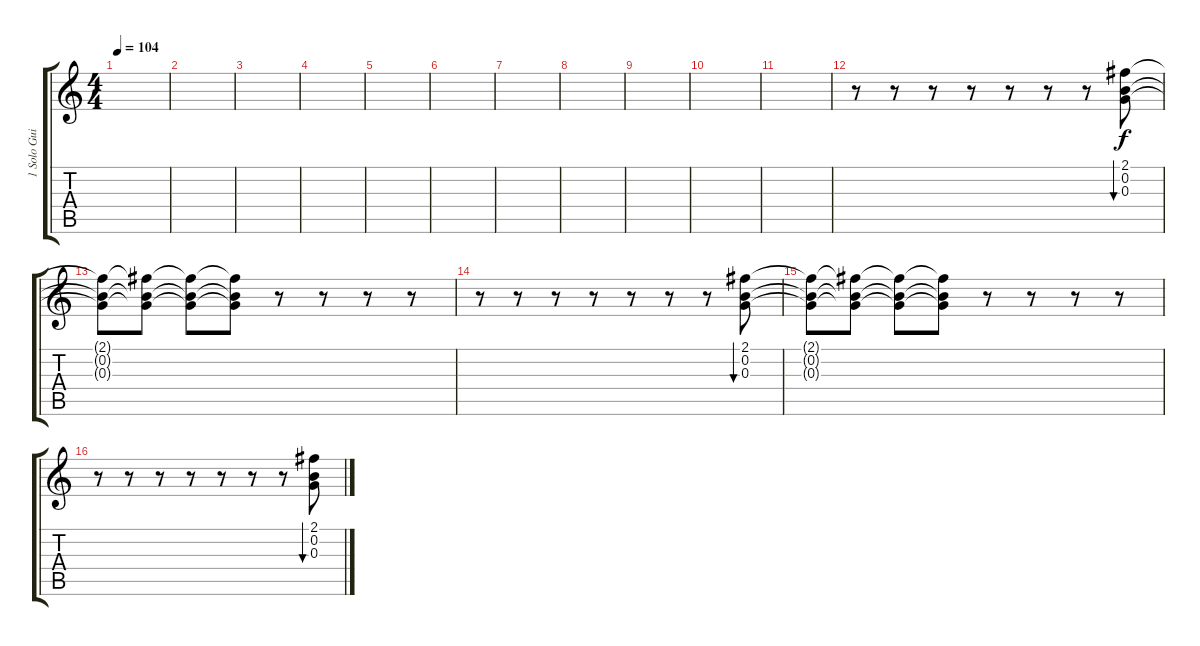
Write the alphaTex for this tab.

\track ("1 Solo Guitar (6)" "1 Solo Gui") {instrument acousticguitarsteel}
\staff {score tabs}
\tuning (E4 B3 G3 D3 A2 E2) {hide}
\ts (4 4)
\tempo 104
\clef g2
\ks c
|
|
|
|
|
|
|
|
|
|
|
r.8{volume 11 instrument acousticguitarsteel} r.8 r.8 r.8 r.8 r.8 r.8 (2.1 0.2 0.3).8{bu 30} |
(2.1{t} 0.2{t} 0.3{t}).8 (2.1{t} 0.2{t} 0.3{t}).8 (2.1{t} 0.2{t} 0.3{t}).8 (2.1{t} 0.2{t} 0.3{t}).8 r.8 r.8 r.8 r.8 |
r.8 r.8 r.8 r.8 r.8 r.8 r.8 (2.1 0.2 0.3).8{bu 30} |
(2.1{t} 0.2{t} 0.3{t}).8 (2.1{t} 0.2{t} 0.3{t}).8 (2.1{t} 0.2{t} 0.3{t}).8 (2.1{t} 0.2{t} 0.3{t}).8 r.8 r.8 r.8 r.8 |
r.8{volume 11 instrument acousticguitarsteel} r.8 r.8 r.8 r.8 r.8 r.8 (2.1 0.2 0.3).8{bu 30}
